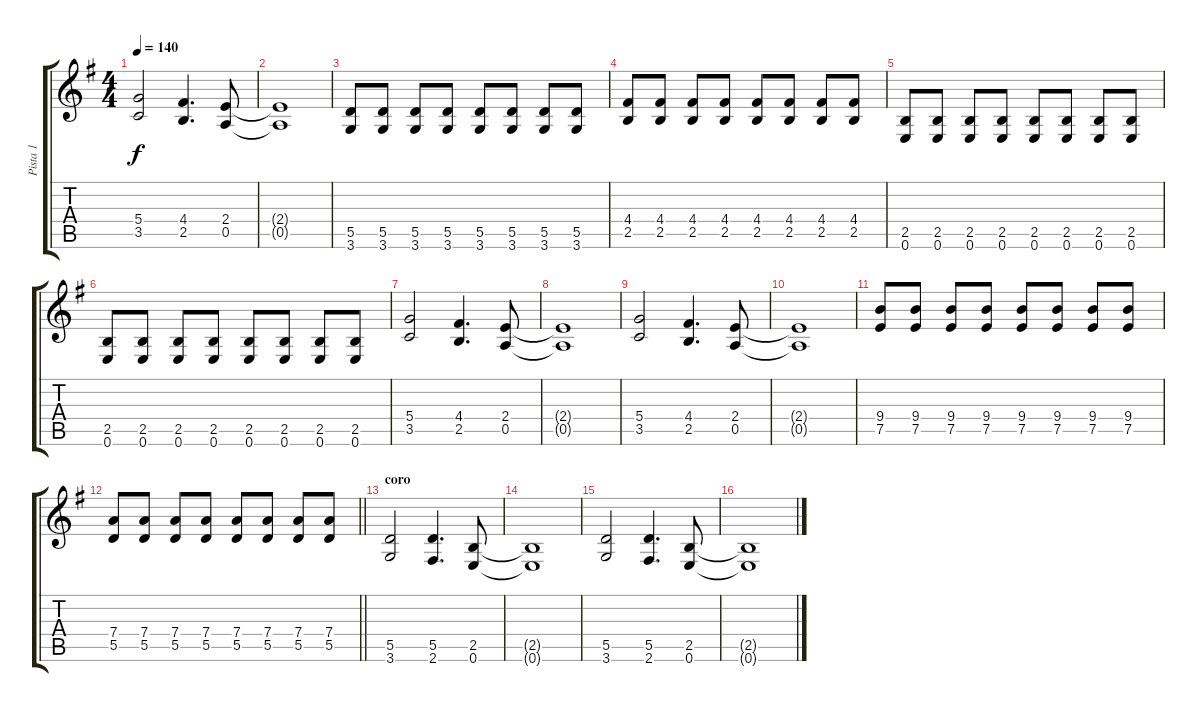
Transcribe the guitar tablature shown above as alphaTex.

\track ("Pista 1" "Pista 1") {instrument distortionguitar}
\staff {score tabs}
\tuning (E4 B3 G3 D3 A2 E2) {hide}
\ts (4 4)
\tempo 140
\clef g2
\ks g
(5.4 3.5).2{dy f} (4.4 2.5).4{d} (2.4 0.5).8 |
(2.4{t} 0.5{t}).1 |
(5.5 3.6).8 (5.5 3.6).8 (5.5 3.6).8 (5.5 3.6).8 (5.5 3.6).8 (5.5 3.6).8 (5.5 3.6).8 (5.5 3.6).8 |
(4.4 2.5).8 (4.4 2.5).8 (4.4 2.5).8 (4.4 2.5).8 (4.4 2.5).8 (4.4 2.5).8 (4.4 2.5).8 (4.4 2.5).8 |
(2.5 0.6).8 (2.5 0.6).8 (2.5 0.6).8 (2.5 0.6).8 (2.5 0.6).8 (2.5 0.6).8 (2.5 0.6).8 (2.5 0.6).8 |
(2.5 0.6).8 (2.5 0.6).8 (2.5 0.6).8 (2.5 0.6).8 (2.5 0.6).8 (2.5 0.6).8 (2.5 0.6).8 (2.5 0.6).8 |
(5.4 3.5).2 (4.4 2.5).4{d} (2.4 0.5).8 |
(2.4{t} 0.5{t}).1 |
(5.4 3.5).2 (4.4 2.5).4{d} (2.4 0.5).8 |
(2.4{t} 0.5{t}).1 |
(9.4 7.5).8 (9.4 7.5).8 (9.4 7.5).8 (9.4 7.5).8 (9.4 7.5).8 (9.4 7.5).8 (9.4 7.5).8 (9.4 7.5).8 |
\barLineRight lightlight
(7.4 5.5).8 (7.4 5.5).8 (7.4 5.5).8 (7.4 5.5).8 (7.4 5.5).8 (7.4 5.5).8 (7.4 5.5).8 (7.4 5.5).8 |
\section ("" "coro")
(5.5 3.6).2 (5.5 2.6).4{d} (2.5 0.6).8 |
(2.5{t} 0.6{t}).1 |
(5.5 3.6).2 (5.5 2.6).4{d} (2.5 0.6).8 |
(2.5{t} 0.6{t}).1
